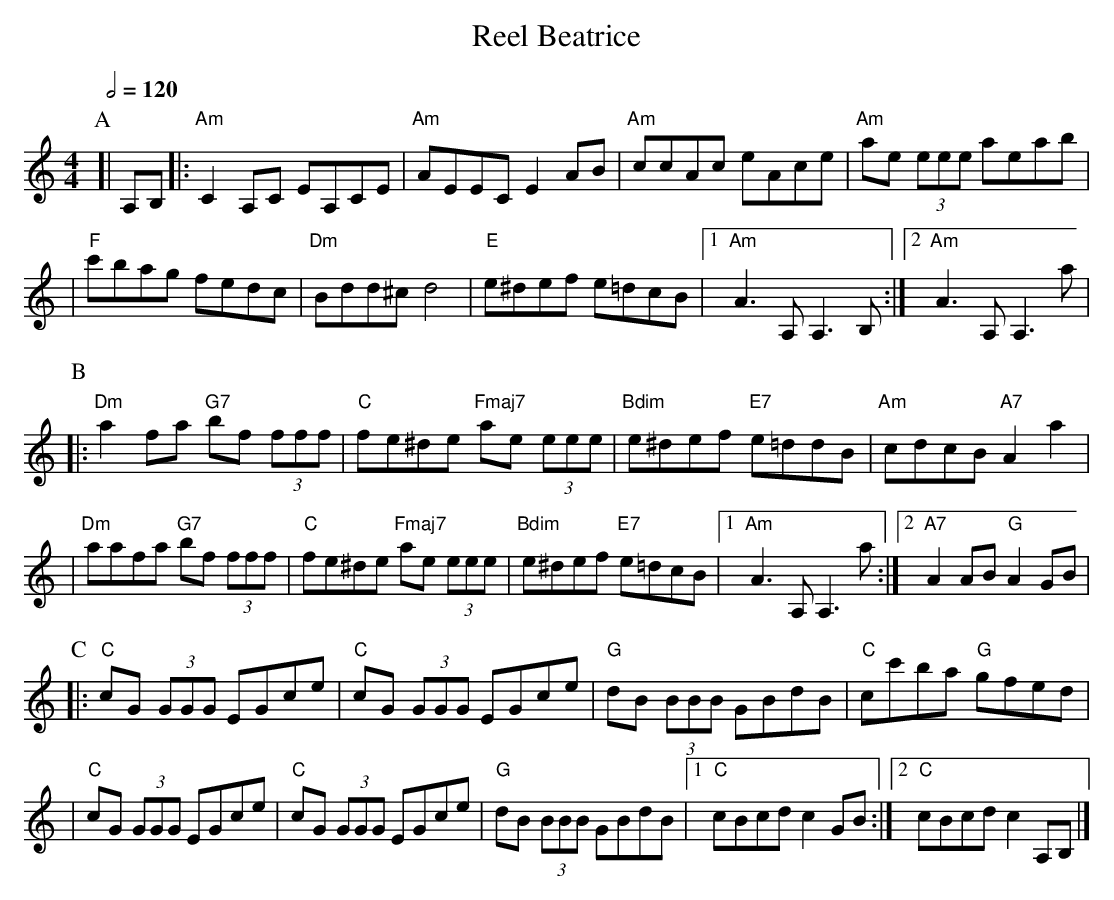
X:1
T:Reel Beatrice
Q:1/2=120
M:4/4
L:1/8
K:Am
P:A
[| A,B, |: "Am"C2 A,C EA,CE | "Am"AEEC E2 AB | "Am"ccAc eAce | "Am"ae (3eee aeab |
| "F"c'bag fedc | "Dm"Bdd^c d4 | "E"e^def e=dcB |1 "Am"A3 A,A,3 B, :|2 "Am"A3 A,A,3 a |
P:B
|: "Dm"a2 fa "G7"bf (3fff | "C"fe^de "Fmaj7"ae (3eee | "Bdim"e^def "E7"e=ddB | "Am"cdcB "A7"A2 a2 |
| "Dm"aafa "G7"bf (3fff | "C"fe^de "Fmaj7"ae (3eee | "Bdim"e^def "E7"e=dcB |1 "Am"A3 A,A,3 a :|2 "A7"A2 AB "G"A2 GB |
P:C
|: "C"cG (3GGG EGce | "C"cG (3GGG EGce | "G"dB (3BBB GBdB | "C"cc'ba "G"gfed |
| "C"cG (3GGG EGce | "C"cG (3GGG EGce | "G"dB (3BBB GBdB |1 "C"cBcd c2 GB :|2 "C"cBcd c2 A,B, |]
